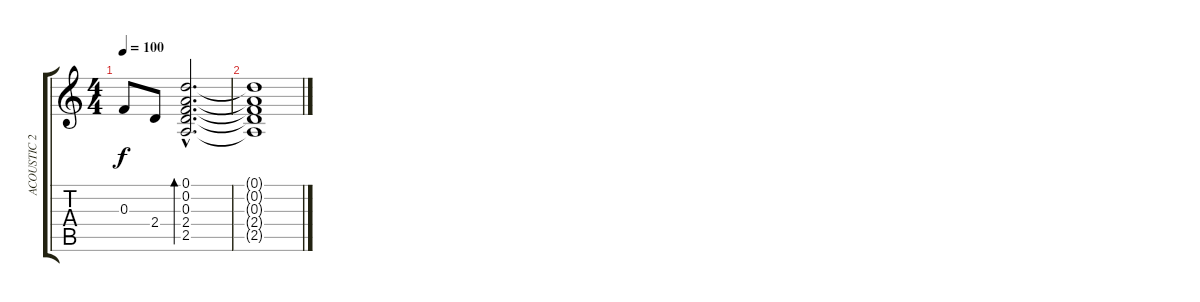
\track ("ACOUSTIC 2" "ACOUSTIC 2") {instrument acousticguitarsteel}
\staff {score tabs}
\tuning (D4 A3 F3 C3 G2 D2) {hide}
\ts (4 4)
\tempo 100
\clef g2
\ks c
0.3.8{dy f} 2.4.8 (0.1{hac} 0.2{hac} 0.3{hac} 2.4{hac} 2.5{hac}).2{d bd 60} |
(0.1{t} 0.2{t} 0.3{t} 2.4{t} 2.5{t}).1
